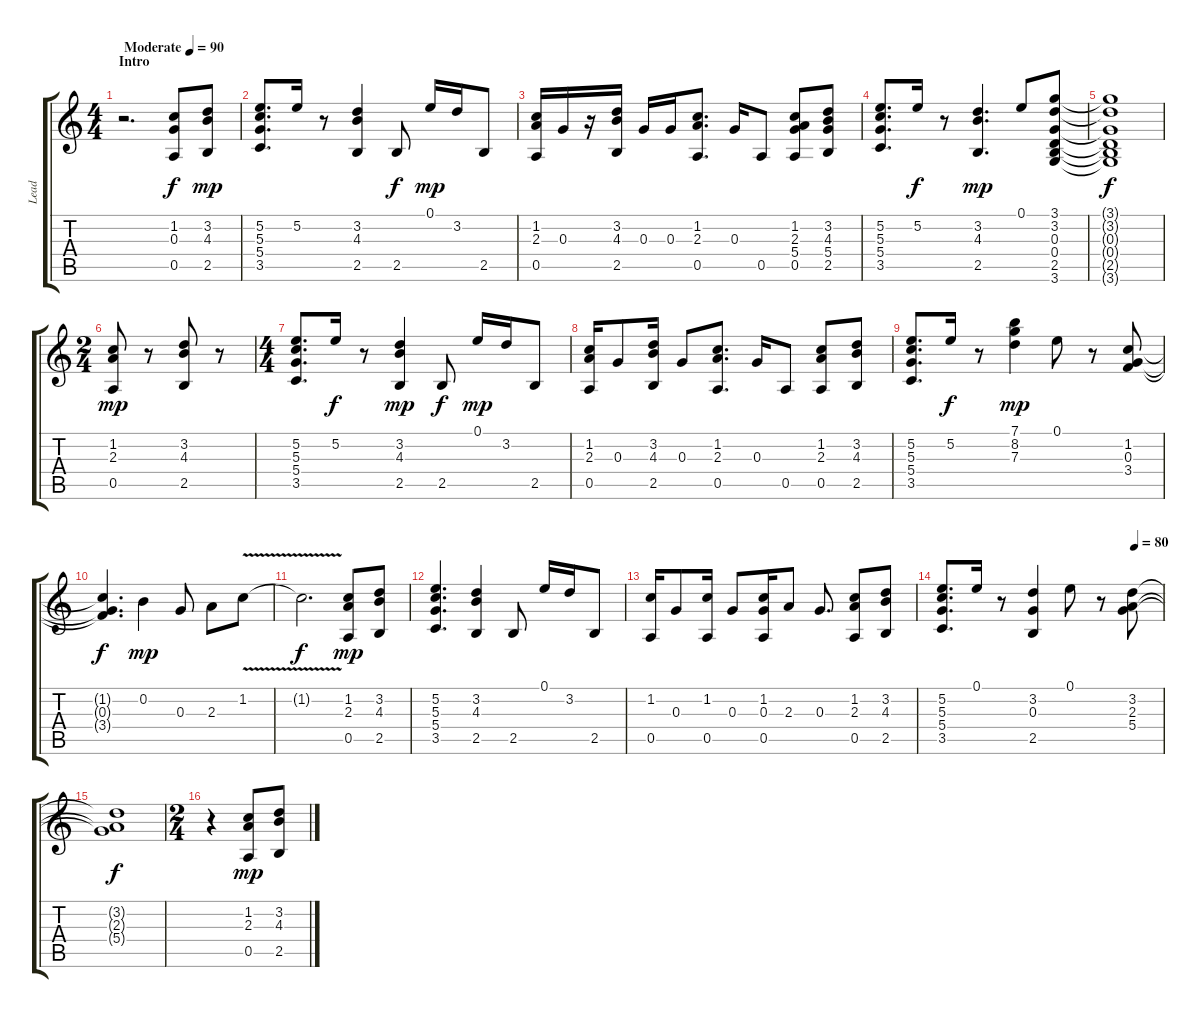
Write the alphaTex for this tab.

\track ("Lead" "Lead") {instrument distortionguitar}
\staff {score tabs}
\tuning (E4 B3 G3 D3 A2 E2) {hide}
\ts (4 4)
\section ("" "Intro")
\tempo (90 "Moderate")
\tempo 80
\tempo (90 "Moderate")
\clef g2
\ks c
r.2{d dy f instrument acousticguitarsteel} (1.2 0.3 0.5).8 (3.2 4.3 2.5).8{dy mp} |
(5.2 5.3 5.4 3.5).8{d} 5.2.16 r.8 (3.2 4.3 2.5).4 2.5.8{dy f} 0.1.16{dy mp} 3.2.16 2.5.8 |
(1.2 2.3 0.5).16 0.3.16 r.16 (3.2 4.3 2.5).16 0.3.16 0.3.16 (1.2 2.3 0.5).8{d} 0.3.16 0.5.8 (1.2 2.3 5.4 0.5).8 (3.2 4.3 5.4 2.5).8 |
(5.2 5.3 5.4 3.5).8{d} 5.2.16{dy f} r.8 (3.2 4.3 2.5).4{d dy mp} 0.1.8 (3.1 3.2 0.3 0.4 2.5 3.6).8 |
(3.1{t} 3.2{t} 0.3{t} 0.4{t} 2.5{t} 3.6{t}).1{dy f} |
\ts (2 4)
(1.2 2.3 0.5).8{dy mp} r.8 (3.2 4.3 2.5).8 r.8 |
\ts (4 4)
(5.2 5.3 5.4 3.5).8{d} 5.2.16{dy f} r.8 (3.2 4.3 2.5).4{dy mp} 2.5.8{dy f} 0.1.16{dy mp} 3.2.16 2.5.8 |
(1.2 2.3 0.5).16 0.3.8 (3.2 4.3 2.5).16 0.3.8 (1.2 2.3 0.5).8{d} 0.3.16 0.5.8 (1.2 2.3 0.5).8 (3.2 4.3 2.5).8 |
(5.2 5.3 5.4 3.5).8{d} 5.2.16{dy f} r.8 (7.1 8.2 7.3).4{dy mp instrument guitarharmonics} 0.1.8{instrument acousticguitarsteel} r.8 (1.2 0.3 3.4).8 |
(1.2{t} 0.3{t} 3.4{t}).4{d dy f} 0.2.4{dy mp} 0.3.8 2.3.8 1.2{v}.8 |
1.2{t}.2{d dy f} (1.2 2.3 0.5).8{dy mp} (3.2 4.3 2.5).8 |
(5.2 5.3 5.4 3.5).4{d} (3.2 4.3 2.5).4 2.5.8 0.1.16 3.2.16 2.5.8 |
(1.2 0.5).16 0.3.8 (1.2 0.5).16 0.3.8 (1.2 0.3 0.5).16 2.3.8 0.3.8{d} (1.2 2.3 0.5).8 (3.2 4.3 2.5).8 |
\tempo (80 0.875)
(5.2 5.3 5.4 3.5).8{d} 0.1.16 r.8 (3.2 0.3 2.5).4 0.1.8 r.8 (3.2 2.3 5.4).8 |
(3.2{t} 2.3{t} 5.4{t}).1{dy f} |
\ts (2 4)
r.4 (1.2 2.3 0.5).8{dy mp} (3.2 4.3 2.5).8
